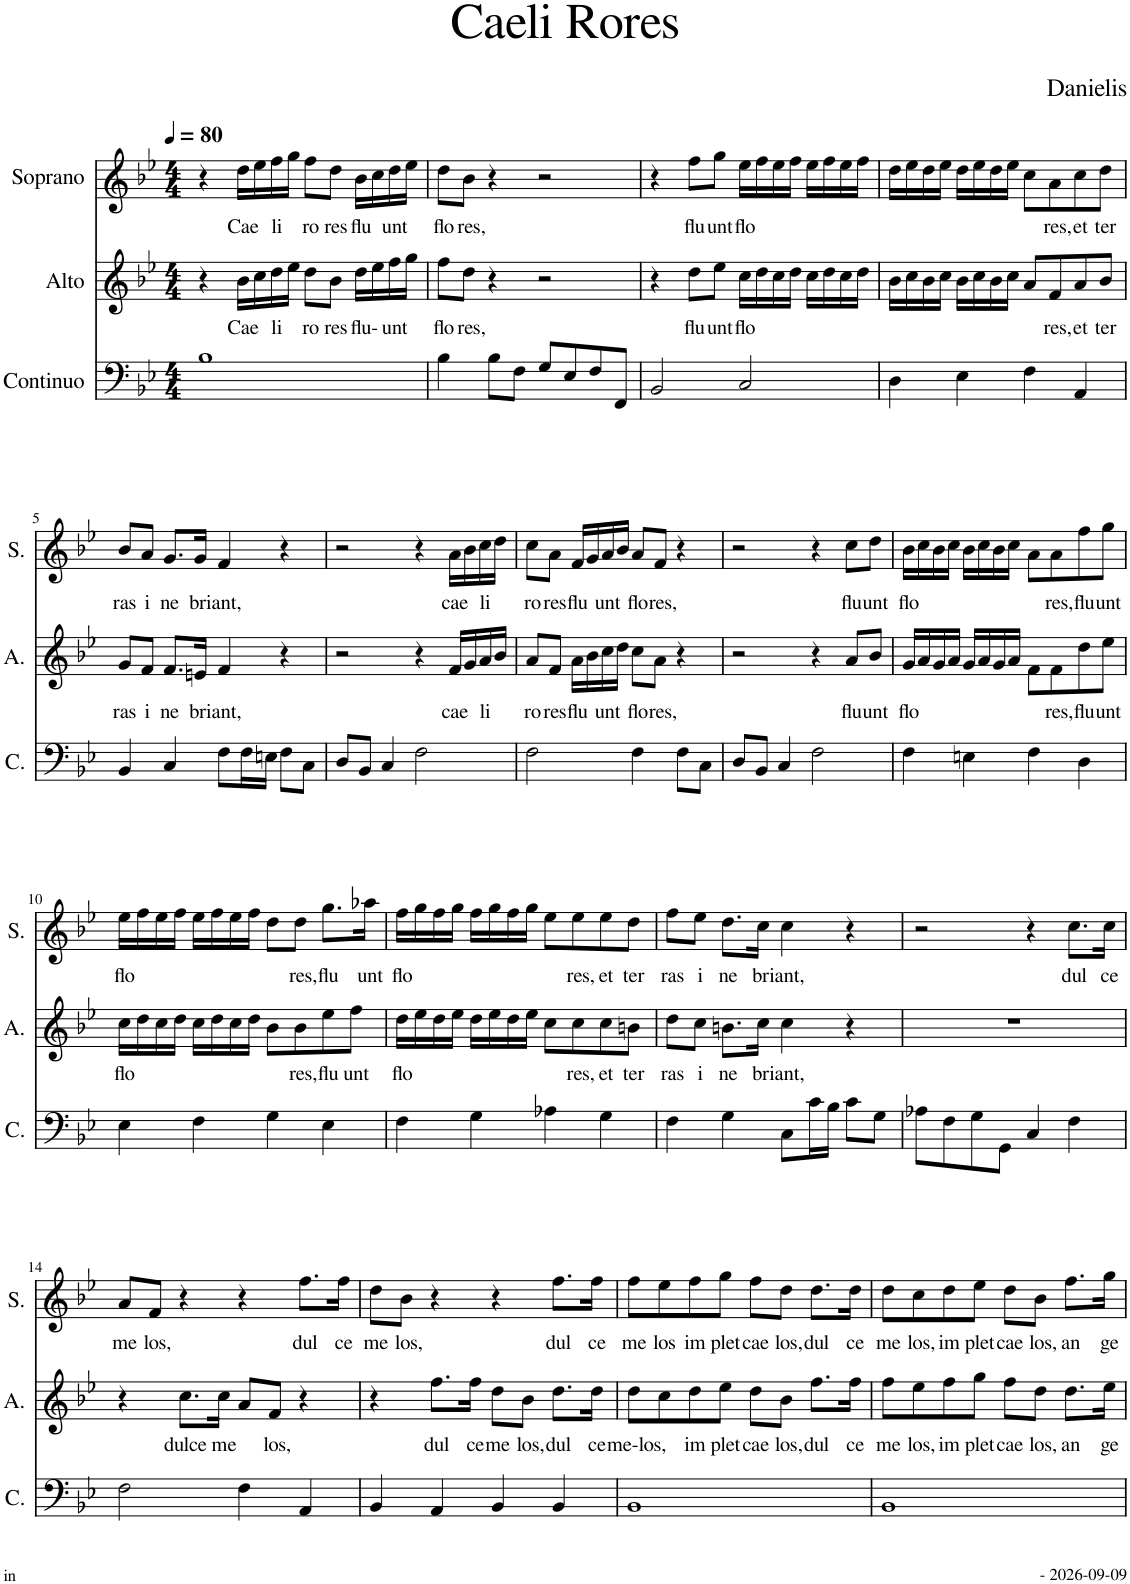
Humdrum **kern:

**kern	**kern	**text	**kern	**text
*part3	*part2	*part2	*part1	*part1
*staff3	*staff2	*staff2	*staff1	*staff1
*I"Continuo	*I"Alto	*	*I"Soprano	*
*I'C.	*I'A.	*	*I'S.	*
*clefF4	*clefG2	*	*clefG2	*
*k[b-e-]	*k[b-e-]	*	*k[b-e-]	*
*M4/4	*M4/4	*	*M4/4	*
*MM80	*MM80	*	*MM80	*
=1	=1	=1	=1	=1
1B-	4r	.	4r	.
!	!	!LO:LY:b	!	!LO:LY:b
.	16b-\LL	Cae	16dd\LL	Cae
.	16cc\	.	16ee-\	.
!	!	!LO:LY:b	!	!LO:LY:b
.	16dd\	li	16ff\	li
.	16ee-\JJ	.	16gg\JJ	.
!	!	!LO:LY:b	!	!LO:LY:b
.	8dd\L	ro	8ff\L	ro
!	!	!LO:LY:b	!	!LO:LY:b
.	8b-\J	res	8dd\J	res
!	!	!LO:LY:b	!	!LO:LY:b
.	16dd\LL	flu-	16b-\LL	flu
.	16ee-\	.	16cc\	.
!	!	!LO:LY:b	!	!LO:LY:b
.	16ff\	unt	16dd\	unt
.	16gg\JJ	.	16ee-\JJ	.
=2	=2	=2	=2	=2
!	!	!LO:LY:b	!	!LO:LY:b
4B-\	8ff\L	flo	8dd\L	flo
!	!	!LO:LY:b	!	!LO:LY:b
.	8dd\J	res,	8b-\J	res,
8B-\L	4r	.	4r	.
8F\J	.	.	.	.
8G/L	2r	.	2r	.
8E-/	.	.	.	.
8F/	.	.	.	.
8FF/J	.	.	.	.
=3	=3	=3	=3	=3
2BB-/	4r	.	4r	.
!	!	!LO:LY:b	!	!LO:LY:b
.	8dd\L	flu	8ff\L	flu
!	!	!LO:LY:b	!	!LO:LY:b
.	8ee-\J	unt	8gg\J	unt
!	!	!LO:LY:b	!	!LO:LY:b
2C/	16cc\LL	flo	16ee-\LL	flo
.	16dd\	.	16ff\	.
.	16cc\	.	16ee-\	.
.	16dd\JJ	.	16ff\JJ	.
.	16cc\LL	.	16ee-\LL	.
.	16dd\	.	16ff\	.
.	16cc\	.	16ee-\	.
.	16dd\JJ	.	16ff\JJ	.
=4	=4	=4	=4	=4
4D\	16b-\LL	.	16dd\LL	.
.	16cc\	.	16ee-\	.
.	16b-\	.	16dd\	.
.	16cc\JJ	.	16ee-\JJ	.
4E-\	16b-\LL	.	16dd\LL	.
.	16cc\	.	16ee-\	.
.	16b-\	.	16dd\	.
.	16cc\JJ	.	16ee-\JJ	.
4F\	8a/L	.	8cc\L	.
!	!	!LO:LY:b	!	!LO:LY:b
.	8f/	res,	8a\	res,
!	!	!LO:LY:b	!	!LO:LY:b
4AA/	8a/	et	8cc\	et
!	!	!LO:LY:b	!	!LO:LY:b
.	8b-/J	ter	8dd\J	ter
!!LO:LB:g=z
=5	=5	=5	=5	=5
!	!	!LO:LY:b	!	!LO:LY:b
4BB-/	8g/L	ras	8b-/L	ras
!	!	!LO:LY:b	!	!LO:LY:b
.	8f/J	i	8a/J	i
!	!	!LO:LY:b	!	!LO:LY:b
4C/	8.f/L	ne	8.g/L	ne
!	!	!LO:LY:b	!	!LO:LY:b
.	16en/Jk	bri	16g/Jk	bri
!	!	!LO:LY:b	!	!LO:LY:b
8F\L	4f/	ant,	4f/	ant,
16F\L	.	.	.	.
16En\JJ	.	.	.	.
8F\L	4r	.	4r	.
8C\J	.	.	.	.
=6	=6	=6	=6	=6
8D/L	2r	.	2r	.
8BB-/J	.	.	.	.
4C/	.	.	.	.
2F\	4r	.	4r	.
!	!	!LO:LY:b	!	!LO:LY:b
.	16f/LL	cae	16a\LL	cae
.	16g/	.	16b-\	.
!	!	!LO:LY:b	!	!LO:LY:b
.	16a/	li	16cc\	li
.	16b-/JJ	.	16dd\JJ	.
=7	=7	=7	=7	=7
!	!	!LO:LY:b	!	!LO:LY:b
2F\	8a/L	ro	8cc\L	ro
!	!	!LO:LY:b	!	!LO:LY:b
.	8f/J	res	8a\J	res
!	!	!LO:LY:b	!	!LO:LY:b
.	16a\LL	flu	16f/LL	flu
.	16b-\	.	16g/	.
!	!	!LO:LY:b	!	!LO:LY:b
.	16cc\	unt	16a/	unt
.	16dd\JJ	.	16b-/JJ	.
!	!	!LO:LY:b	!	!LO:LY:b
4F\	8cc\L	flo	8a/L	flo
!	!	!LO:LY:b	!	!LO:LY:b
.	8a\J	res,	8f/J	res,
8F\L	4r	.	4r	.
8C\J	.	.	.	.
=8	=8	=8	=8	=8
8D/L	2r	.	2r	.
8BB-/J	.	.	.	.
4C/	.	.	.	.
2F\	4r	.	4r	.
!	!	!LO:LY:b	!	!LO:LY:b
.	8a/L	flu	8cc\L	flu
!	!	!LO:LY:b	!	!LO:LY:b
.	8b-/J	unt	8dd\J	unt
=9	=9	=9	=9	=9
!	!	!LO:LY:b	!	!LO:LY:b
4F\	16g/LL	flo	16b-\LL	flo
.	16a/	.	16cc\	.
.	16g/	.	16b-\	.
.	16a/JJ	.	16cc\JJ	.
4En\	16g/LL	.	16b-\LL	.
.	16a/	.	16cc\	.
.	16g/	.	16b-\	.
.	16a/JJ	.	16cc\JJ	.
4F\	8f\L	.	8a\L	.
!	!	!LO:LY:b	!	!LO:LY:b
.	8f\	res,	8a\	res,
!	!	!LO:LY:b	!	!LO:LY:b
4D\	8dd\	flu	8ff\	flu
!	!	!LO:LY:b	!	!LO:LY:b
.	8ee-\J	unt	8gg\J	unt
!!LO:LB:g=z
=10	=10	=10	=10	=10
!	!	!LO:LY:b	!	!LO:LY:b
4E-\	16cc\LL	flo	16ee-\LL	flo
.	16dd\	.	16ff\	.
.	16cc\	.	16ee-\	.
.	16dd\JJ	.	16ff\JJ	.
4F\	16cc\LL	.	16ee-\LL	.
.	16dd\	.	16ff\	.
.	16cc\	.	16ee-\	.
.	16dd\JJ	.	16ff\JJ	.
4G\	8b-\L	.	8dd\L	.
!	!	!LO:LY:b	!	!LO:LY:b
.	8b-\	res,	8dd\J	res,
!	!	!LO:LY:b	!	!LO:LY:b
4E-\	8ee-\	flu	8.gg\L	flu
!	!	!LO:LY:b	!	!
.	8ff\J	unt	.	.
!	!	!	!	!LO:LY:b
.	.	.	16aa-X\Jk	unt
=11	=11	=11	=11	=11
!	!	!LO:LY:b	!	!LO:LY:b
4F\	16dd\LL	flo	16ff\LL	flo
.	16ee-\	.	16gg\	.
.	16dd\	.	16ff\	.
.	16ee-\JJ	.	16gg\JJ	.
4G\	16dd\LL	.	16ff\LL	.
.	16ee-\	.	16gg\	.
.	16dd\	.	16ff\	.
.	16ee-\JJ	.	16gg\JJ	.
4A-X\	8cc\L	.	8ee-\L	.
!	!	!LO:LY:b	!	!LO:LY:b
.	8cc\	res,	8ee-\	res,
!	!	!LO:LY:b	!	!LO:LY:b
4G\	8cc\	et	8ee-\	et
!	!	!LO:LY:b	!	!LO:LY:b
.	8bn\J	ter	8dd\J	ter
=12	=12	=12	=12	=12
!	!	!LO:LY:b	!	!LO:LY:b
4F\	8dd\L	ras	8ff\L	ras
!	!	!LO:LY:b	!	!LO:LY:b
.	8cc\J	i	8ee-\J	i
!	!	!LO:LY:b	!	!LO:LY:b
4G\	8.bn\L	ne	8.dd\L	ne
!	!	!LO:LY:b	!	!LO:LY:b
.	16cc\Jk	bri	16cc\Jk	bri
!	!	!LO:LY:b	!	!LO:LY:b
8C\L	4cc\	ant,	4cc\	ant,
16c\L	.	.	.	.
16B-\JJ	.	.	.	.
8c\L	4r	.	4r	.
8G\J	.	.	.	.
=13	=13	=13	=13	=13
8A-X\L	1r	.	2r	.
8F\	.	.	.	.
8G\	.	.	.	.
8GG\J	.	.	.	.
4C/	.	.	4r	.
!	!	!	!	!LO:LY:b
4F\	.	.	8.cc\L	dul
!	!	!	!	!LO:LY:b
.	.	.	16cc\Jk	ce
!!LO:LB:g=z
=14	=14	=14	=14	=14
!	!	!	!	!LO:LY:b
2F\	4r	.	8a/L	me
!	!	!	!	!LO:LY:b
.	.	.	8f/J	los,
!	!	!LO:LY:b	!	!
.	8.cc\L	dulce	4r	.
!	!	!LO:LY:b	!	!
.	16cc\Jk	me	.	.
4F\	8a/L	.	4r	.
!	!	!LO:LY:b	!	!
.	8f/J	los,	.	.
!	!	!	!	!LO:LY:b
4AA/	4r	.	8.ff\L	dul
!	!	!	!	!LO:LY:b
.	.	.	16ff\Jk	ce
=15	=15	=15	=15	=15
!	!	!	!	!LO:LY:b
4BB-/	4r	.	8dd\L	me
!	!	!	!	!LO:LY:b
.	.	.	8b-\J	los,
!	!	!LO:LY:b	!	!
4AA/	8.ff\L	dul	4r	.
!	!	!LO:LY:b	!	!
.	16ff\Jk	ce	.	.
!	!	!LO:LY:b	!	!
4BB-/	8dd\L	me	4r	.
!	!	!LO:LY:b	!	!
.	8b-\J	los,	.	.
!	!	!LO:LY:b	!	!LO:LY:b
4BB-/	8.dd\L	dul	8.ff\L	dul
!	!	!LO:LY:b	!	!LO:LY:b
.	16dd\Jk	ce	16ff\Jk	ce
=16	=16	=16	=16	=16
!	!	!LO:LY:b	!	!LO:LY:b
1BB-	8dd\L	me-los,	8ff\L	me
!	!	!	!	!LO:LY:b
.	8cc\	.	8ee-\	los
!	!	!LO:LY:b	!	!LO:LY:b
.	8dd\	im	8ff\	im
!	!	!LO:LY:b	!	!LO:LY:b
.	8ee-\J	plet	8gg\J	plet
!	!	!LO:LY:b	!	!LO:LY:b
.	8dd\L	cae	8ff\L	cae
!	!	!LO:LY:b	!	!LO:LY:b
.	8b-\J	los,	8dd\J	los,
!	!	!LO:LY:b	!	!LO:LY:b
.	8.ff\L	dul	8.dd\L	dul
!	!	!LO:LY:b	!	!LO:LY:b
.	16ff\Jk	ce	16dd\Jk	ce
=17	=17	=17	=17	=17
!	!	!LO:LY:b	!	!LO:LY:b
1BB-	8ff\L	me	8dd\L	me
!	!	!LO:LY:b	!	!LO:LY:b
.	8ee-\	los,	8cc\	los,
!	!	!LO:LY:b	!	!LO:LY:b
.	8ff\	im	8dd\	im
!	!	!LO:LY:b	!	!LO:LY:b
.	8gg\J	plet	8ee-\J	plet
!	!	!LO:LY:b	!	!LO:LY:b
.	8ff\L	cae	8dd\L	cae
!	!	!LO:LY:b	!	!LO:LY:b
.	8dd\J	los,	8b-\J	los,
!	!	!LO:LY:b	!	!LO:LY:b
.	8.dd\L	an	8.ff\L	an
!	!	!LO:LY:b	!	!LO:LY:b
.	16ee-\Jk	ge	16gg\Jk	ge
=	=	=	=	=
*-	*-	*-	*-	*-
